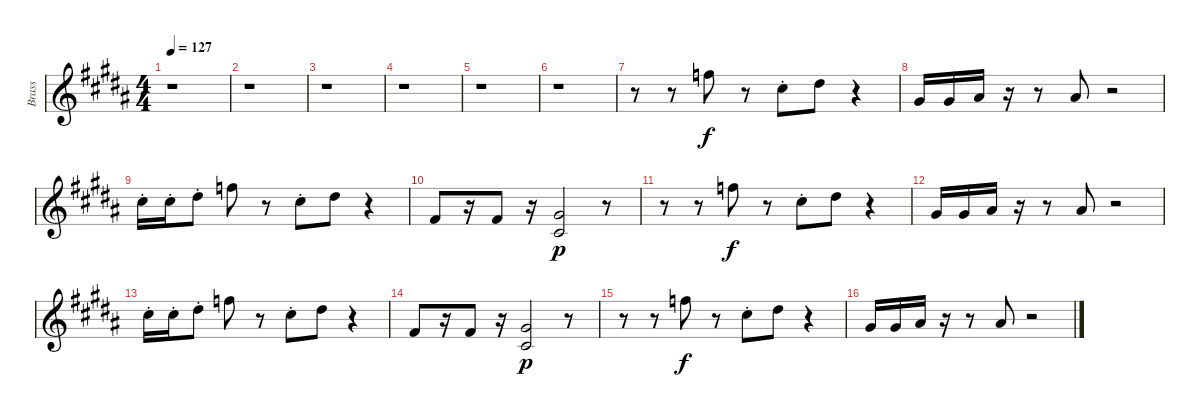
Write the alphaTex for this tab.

\track ("Brass" "Brass") {instrument brasssection}
\staff {score}
\tuning (E4 B3 G3 D3 A2 E2) {hide}
\ts (4 4)
\tempo 127
\clef g2
\ks g#minor
r.1{dy p} |
r.1 |
r.1 |
r.1 |
r.1 |
r.1 |
r.8 r.8 13.1.8{dy f} r.8 14.2{st}.8 16.2.8 r.4 |
13.3.16 13.3.16 15.3.16 r.16 r.8 15.3.8 r.2 |
14.2{st}.16 14.2{st}.16 16.2{st}.8 13.1.8 r.8 14.2{st}.8 16.2.8 r.4 |
16.4.8 r.16 16.4.8 r.16 (2.2 13.3).2{dy p} r.8 |
r.8 r.8 13.1.8{dy f} r.8 14.2{st}.8 16.2.8 r.4 |
13.3.16 13.3.16 15.3.16 r.16 r.8 15.3.8 r.2 |
14.2{st}.16 14.2{st}.16 16.2{st}.8 13.1.8 r.8 14.2{st}.8 16.2.8 r.4 |
16.4.8 r.16 16.4.8 r.16 (2.2 13.3).2{dy p} r.8 |
r.8 r.8 13.1.8{dy f} r.8 14.2{st}.8 16.2.8 r.4 |
13.3.16 13.3.16 15.3.16 r.16 r.8 15.3.8 r.2
